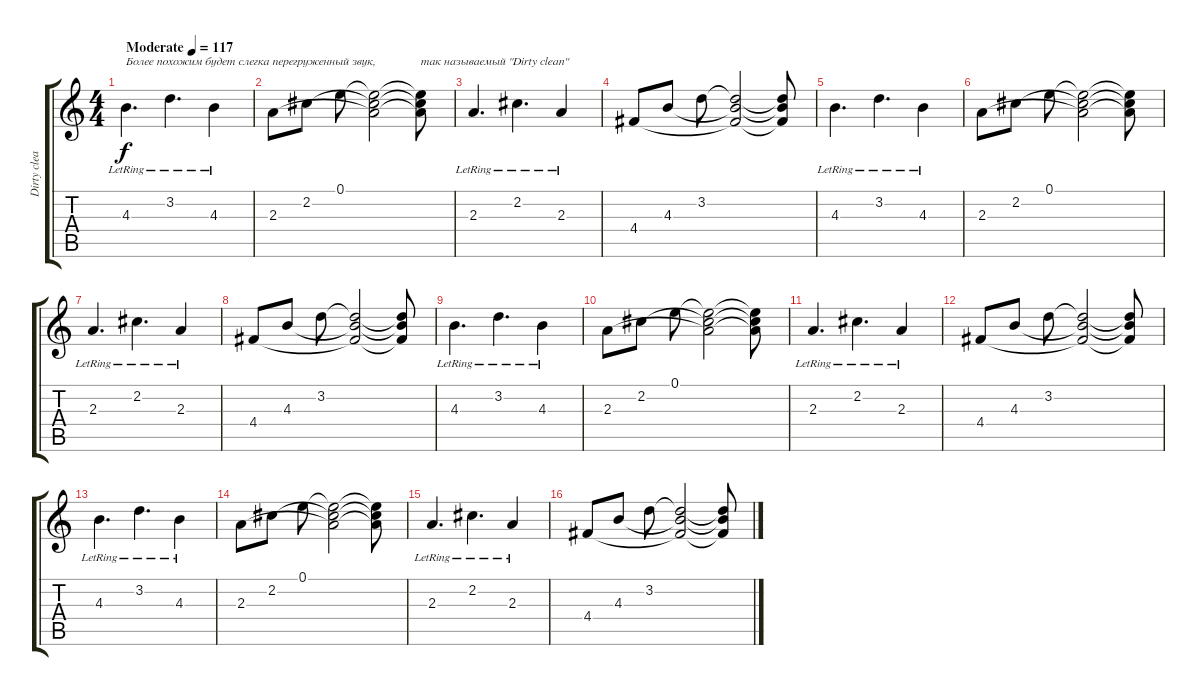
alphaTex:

\track ("Dirty clean" "Dirty clea") {instrument electricguitarclean}
\staff {score tabs}
\tuning (E4 B3 G3 D3 A2 E2) {hide}
\ts (4 4)
\tempo (117 "Moderate")
\clef g2
\ks c
4.3{lr}.4{d txt "Более похожим будет слегка перегруженный звук," dy f instrument electricguitarclean} 3.2{lr}.4{d} 4.3{lr}.4 |
2.3.8 2.2.8 0.1.8 (0.1{t} 2.2{t} 2.3{t}).2 (0.1{t} 2.2{t} 2.3{t}).8{txt "так называемый \"Dirty clean\""} |
2.3{lr}.4{d} 2.2{lr}.4{d} 2.3{lr}.4 |
4.4.8 4.3.8 3.2.8 (3.2{t} 4.3{t} 4.4{t}).2 (3.2{t} 4.3{t} 4.4{t}).8 |
4.3{lr}.4{d} 3.2{lr}.4{d} 4.3{lr}.4 |
2.3.8 2.2.8 0.1.8 (0.1{t} 2.2{t} 2.3{t}).2 (0.1{t} 2.2{t} 2.3{t}).8 |
2.3{lr}.4{d} 2.2{lr}.4{d} 2.3{lr}.4 |
4.4.8 4.3.8 3.2.8 (3.2{t} 4.3{t} 4.4{t}).2 (3.2{t} 4.3{t} 4.4{t}).8 |
4.3{lr}.4{d} 3.2{lr}.4{d} 4.3{lr}.4 |
2.3.8 2.2.8 0.1.8 (0.1{t} 2.2{t} 2.3{t}).2 (0.1{t} 2.2{t} 2.3{t}).8 |
2.3{lr}.4{d} 2.2{lr}.4{d} 2.3{lr}.4 |
4.4.8 4.3.8 3.2.8 (3.2{t} 4.3{t} 4.4{t}).2 (3.2{t} 4.3{t} 4.4{t}).8 |
4.3{lr}.4{d} 3.2{lr}.4{d} 4.3{lr}.4 |
2.3.8 2.2.8 0.1.8 (0.1{t} 2.2{t} 2.3{t}).2 (0.1{t} 2.2{t} 2.3{t}).8 |
2.3{lr}.4{d} 2.2{lr}.4{d} 2.3{lr}.4 |
4.4.8 4.3.8 3.2.8 (3.2{t} 4.3{t} 4.4{t}).2 (3.2{t} 4.3{t} 4.4{t}).8
